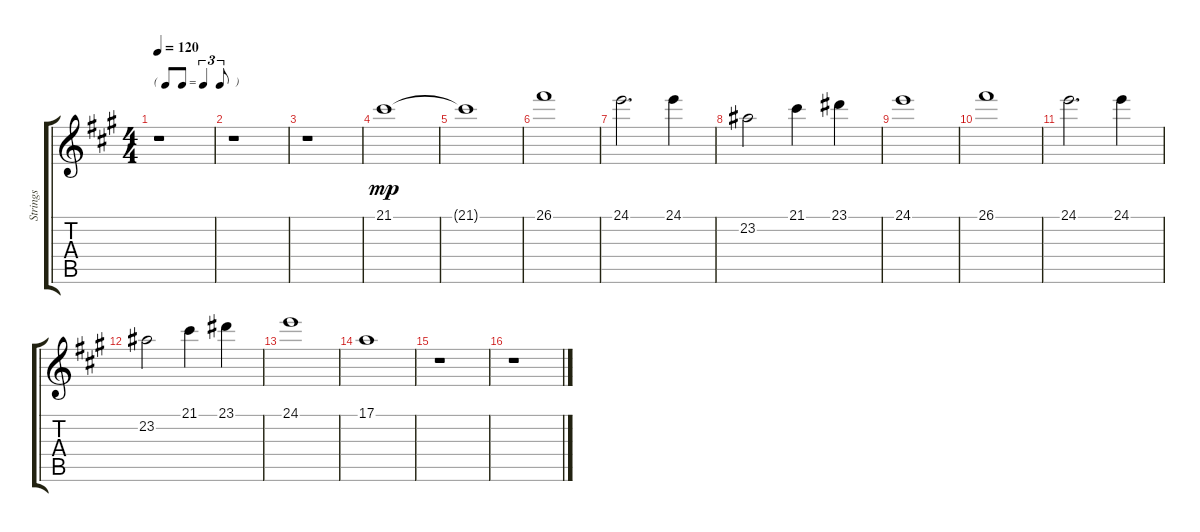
\track ("Strings" "Strings") {instrument stringensemble2}
\staff {score tabs}
\tuning (E4 B3 G3 D3 A2 E2) {hide}
\ts (4 4)
\tf triplet8th
\tempo 120
\clef g2
\ks a
r.1{dy mp} |
r.1 |
r.1 |
21.1.1 |
21.1{t}.1 |
26.1.1 |
24.1.2{d} 24.1.4 |
23.2.2 21.1.4 23.1.4 |
24.1.1 |
26.1.1 |
24.1.2{d} 24.1.4 |
23.2.2 21.1.4 23.1.4 |
24.1.1 |
17.1.1 |
r.1 |
r.1
